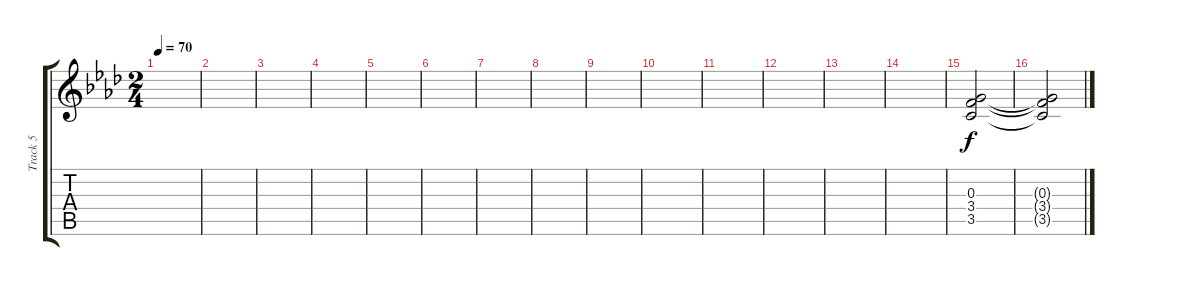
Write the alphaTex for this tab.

\track ("Track 5" "Track 5") {instrument distortionguitar}
\staff {score tabs}
\tuning (E4 B3 G3 D3 A2 E2) {hide}
\ts (2 4)
\tempo 70
\clef g2
\ks fminor
|
|
|
|
|
|
|
|
|
|
|
|
|
|
(0.3 3.4 3.5).2 |
(0.3{t} 3.4{t} 3.5{t}).2{dy f}
